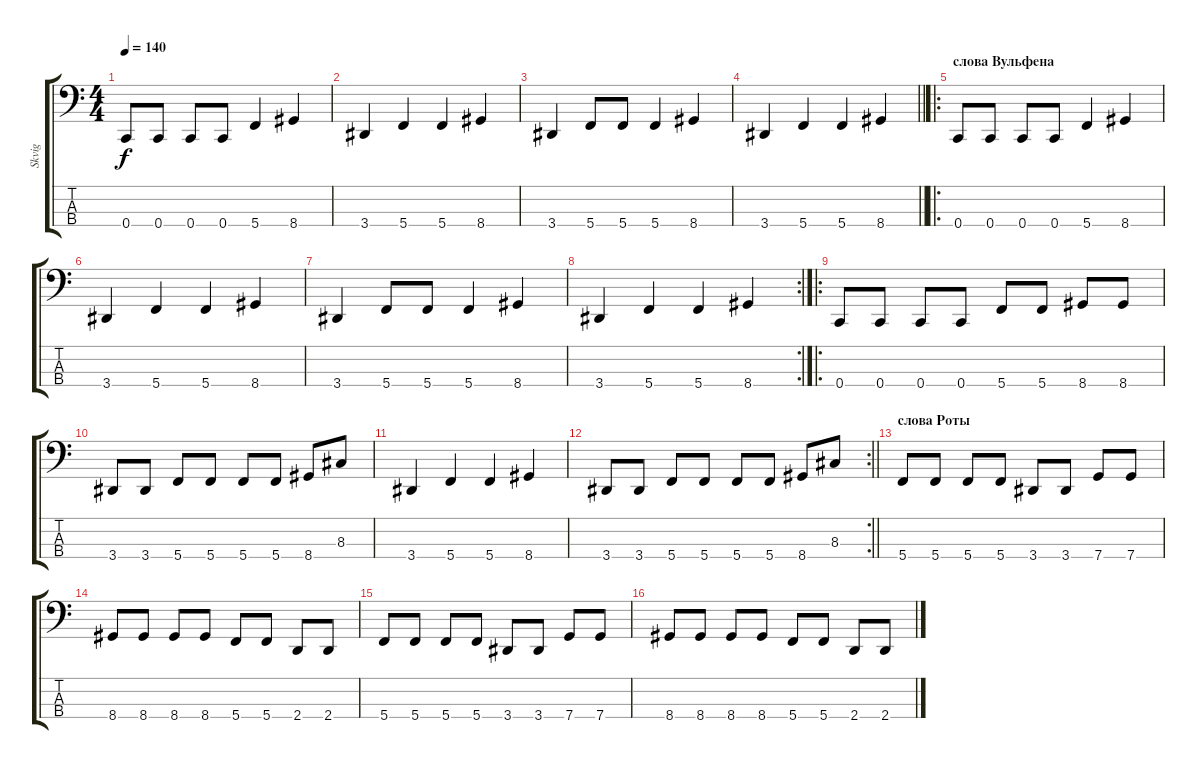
\track ("Skvig" "Skvig") {instrument slapbass1}
\staff {score tabs}
\tuning (Eb2 Bb1 F1 C1) {hide}
\ts (4 4)
\tempo 140
\clef f4
\ks c
0.4.8{dy f} 0.4.8 0.4.8 0.4.8 5.4.4 8.4.4 |
3.4.4 5.4.4 5.4.4 8.4.4 |
3.4.4 5.4.8 5.4.8 5.4.4 8.4.4 |
\barLineRight lightlight
3.4.4 5.4.4 5.4.4 8.4.4 |
\ro
\section ("" "слова Вульфена")
0.4.8 0.4.8 0.4.8 0.4.8 5.4.4 8.4.4 |
3.4.4 5.4.4 5.4.4 8.4.4 |
3.4.4 5.4.8 5.4.8 5.4.4 8.4.4 |
\rc 2
3.4.4 5.4.4 5.4.4 8.4.4 |
\ro
0.4.8 0.4.8 0.4.8 0.4.8 5.4.8 5.4.8 8.4.8 8.4.8 |
3.4.8 3.4.8 5.4.8 5.4.8 5.4.8 5.4.8 8.4.8 8.3.8 |
3.4.4 5.4.4 5.4.4 8.4.4 |
\rc 2
\barLineRight lightlight
3.4.8 3.4.8 5.4.8 5.4.8 5.4.8 5.4.8 8.4.8 8.3.8 |
\section ("" "слова Роты")
5.4.8 5.4.8 5.4.8 5.4.8 3.4.8 3.4.8 7.4.8 7.4.8 |
8.4.8 8.4.8 8.4.8 8.4.8 5.4.8 5.4.8 2.4.8 2.4.8 |
5.4.8 5.4.8 5.4.8 5.4.8 3.4.8 3.4.8 7.4.8 7.4.8 |
8.4.8 8.4.8 8.4.8 8.4.8 5.4.8 5.4.8 2.4.8 2.4.8
